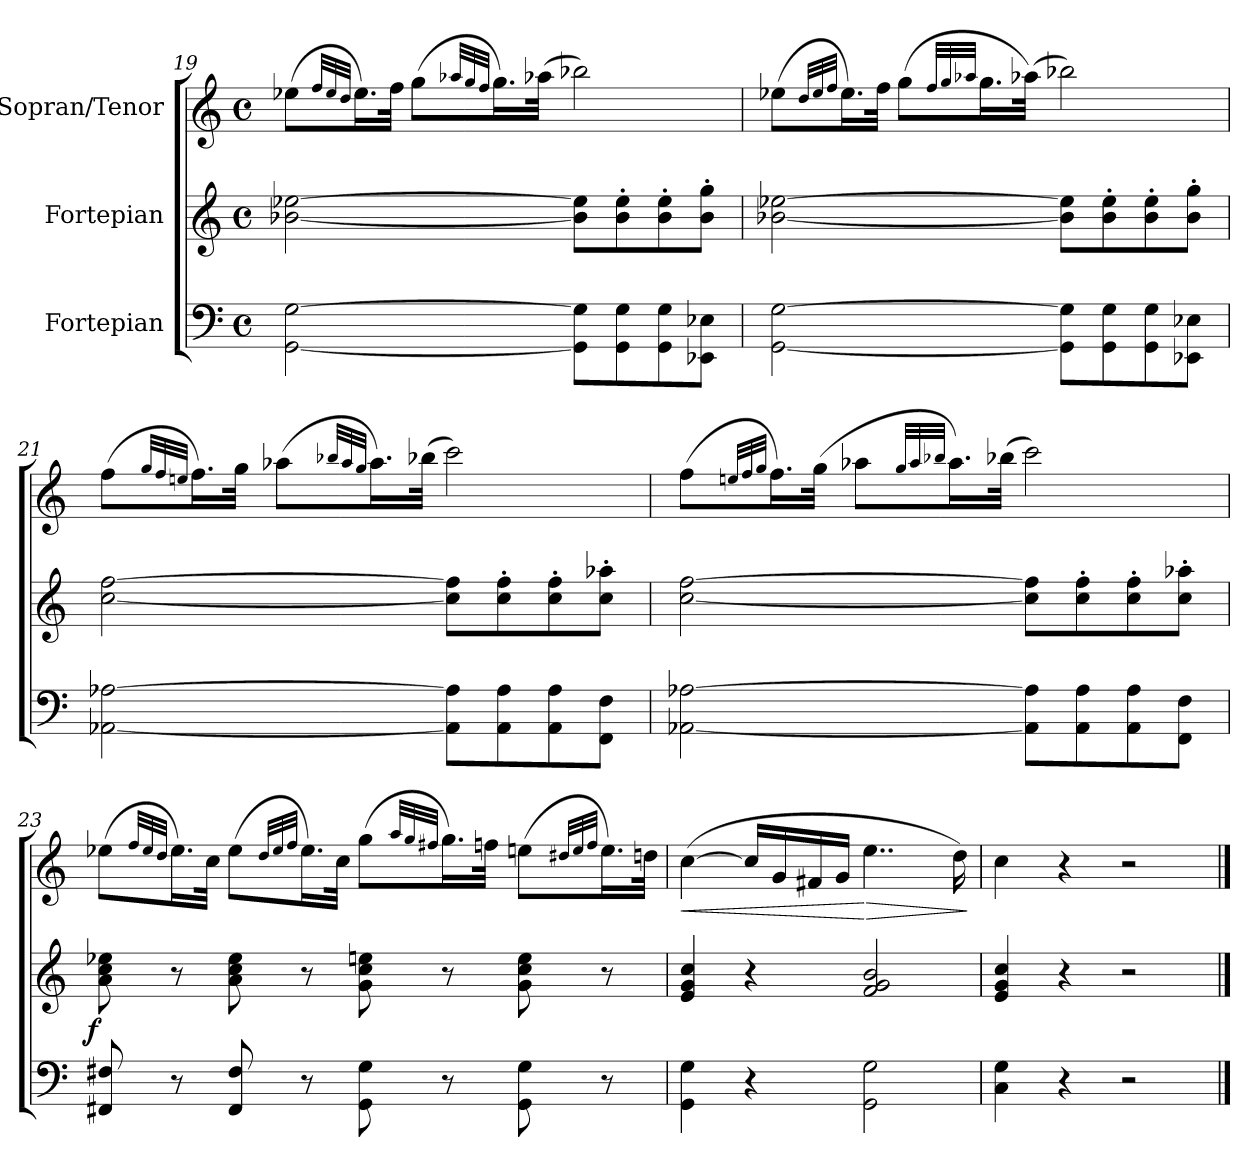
**kern	**kern	**dynam	**kern	**dynam
*part3	*part2	*part2	*part1	*part1
*staff3	*staff2	*staff2	*staff1	*staff1
*I"Fortepian	*I"Fortepian	*	*I"Sopran/Tenor	*
*clefF4	*clefG2	*	*clefG2	*
*k[]	*k[]	*	*k[]	*
*C:	*C:	*	*C:	*
*M4/4	*M4/4	*	*M4/4	*
*met(c)	*met(c)	*	*met(c)	*
=19	=19	=19	=19	=19
[2GG\ [2G\	[2b-X\ [2ee-X\	.	(>8ee-X\L	.
.	.	.	32qqff/LLL	.
.	.	.	32qqee-/	.
.	.	.	32qqdd/JJJ	.
.	.	.	16.ee-\L)	.
.	.	.	32ff\JJk	.
.	.	.	(>8gg\L	.
.	.	.	32qqaa-X/LLL	.
.	.	.	32qqgg/	.
.	.	.	32qqff/JJJ	.
.	.	.	16.gg\L)	.
.	.	.	(>32aa-X\JJk	.
8GG]\ 8G]\L	8b-]\ 8ee-]\L	.	2bb-X\)	.
8GG\ 8G\	8b-'>\ 8ee-'>\	.	.	.
8GG\ 8G\	8b-'>\ 8ee-'>\	.	.	.
8EE-X\ 8E-X\J	8b-'>\ 8gg'>\J	.	.	.
=20	=20	=20	=20	=20
[2GG\ [2G\	[2b-X\ [2ee-X\	.	(>8ee-X\L	.
.	.	.	32qqdd/LLL	.
.	.	.	32qqee-/	.
.	.	.	32qqff/JJJ	.
.	.	.	16.ee-\L)	.
.	.	.	32ff\JJk	.
.	.	.	(>8gg\L	.
.	.	.	32qqff/LLL	.
.	.	.	32qqgg/	.
.	.	.	32qqaa-X/JJJ	.
.	.	.	16.gg\L	.
.	.	.	(>32aa-X\JJk)	.
8GG]\ 8G]\L	8b-]\ 8ee-]\L	.	2bb-X\)	.
8GG\ 8G\	8b-'>\ 8ee-'>\	.	.	.
8GG\ 8G\	8b-'>\ 8ee-'>\	.	.	.
8EE-X\ 8E-X\J	8b-'>\ 8gg'>\J	.	.	.
=21	=21	=21	=21	=21
[2AA-X\ [2A-X\	[2cc\ [2ff\	.	(>8ff\L	.
.	.	.	32qqgg/LLL	.
.	.	.	32qqff/	.
.	.	.	32qqeen/JJJ	.
.	.	.	16.ff\L)	.
.	.	.	32gg\JJk	.
.	.	.	(>8aa-X\L	.
.	.	.	32qqbb-X/LLL	.
.	.	.	32qqaa-/	.
.	.	.	32qqgg/JJJ	.
.	.	.	16.aa-\L)	.
.	.	.	(>32bb-X\JJk	.
8AA-]\ 8A-]\L	8cc]\ 8ff]\L	.	2ccc\)	.
8AA-\ 8A-\	8cc'>\ 8ff'>\	.	.	.
8AA-\ 8A-\	8cc'>\ 8ff'>\	.	.	.
8FF\ 8F\J	8cc'>\ 8aa-X'>\J	.	.	.
=22	=22	=22	=22	=22
[2AA-X\ [2A-X\	[2cc\ [2ff\	.	(>8ff\L	.
.	.	.	32qqeen/LLL	.
.	.	.	32qqff/	.
.	.	.	32qqgg/JJJ	.
.	.	.	16.ff\L)	.
.	.	.	(>32gg\JJk	.
.	.	.	8aa-X\L	.
.	.	.	32qqgg/LLL	.
.	.	.	32qqaa-/	.
.	.	.	32qqbb-X/JJJ	.
.	.	.	16.aa-\L)	.
.	.	.	(>32bb-X\JJk	.
8AA-]\ 8A-]\L	8cc]\ 8ff]\L	.	2ccc\)	.
8AA-\ 8A-\	8cc'>\ 8ff'>\	.	.	.
8AA-\ 8A-\	8cc'>\ 8ff'>\	.	.	.
8FF\ 8F\J	8cc'>\ 8aa-X'>\J	.	.	.
=23	=23	=23	=23	=23
!	!	!LO:DY:b:rj	!	!
8FF#X/ 8F#X/	8a\ 8cc\ 8ee-X\	f	(>8ee-X\L	.
.	.	.	32qqff/LLL	.
.	.	.	32qqee-/	.
.	.	.	32qqdd/JJJ	.
8r	8r	.	16.ee-\L)	.
.	.	.	32cc\JJk	.
8FF#/ 8F#/	8a\ 8cc\ 8ee-\	.	(>8ee-\L	.
.	.	.	32qqdd/LLL	.
.	.	.	32qqee-/	.
.	.	.	32qqff/JJJ	.
8r	8r	.	16.ee-\L)	.
.	.	.	32cc\JJk	.
8GG\ 8G\	8g\ 8cc\ 8een\	.	(>8gg\L	.
.	.	.	32qqaa/LLL	.
.	.	.	32qqgg/	.
.	.	.	32qqff#X/JJJ	.
8r	8r	.	16.gg\L)	.
.	.	.	32ffn\JJk	.
8GG\ 8G\	8g\ 8cc\ 8ee\	.	(>8een\L	.
.	.	.	32qqdd#X/LLL	.
.	.	.	32qqee/	.
.	.	.	32qqff/JJJ	.
8r	8r	.	16.ee\L)	.
.	.	.	32ddn\JJk	.
=24	=24	=24	=24	=24
!	!	!	!	!LO:HP:b
4GG\ 4G\	4e/ 4g/ 4cc/	.	(>[4cc\	<
4r	4r	.	16cc/LL]	.
.	.	.	16g/	.
.	.	.	16f#X/	.
.	.	.	16g/JJ	.
!	!	!	!	!LO:HP:n=1:b
2GG\ 2G\	2f/ 2g/ 2b/	.	4..ee\	[ >
.	.	.	16dd\)	.
.	.	.	.	]
=25	=25	=25	=25	=25
4C\ 4G\	4e/ 4g/ 4cc/	.	4cc\	.
4r	4r	.	4r	.
2r	2r	.	2r	.
==	==	==	==	==
*-	*-	*-	*-	*-
